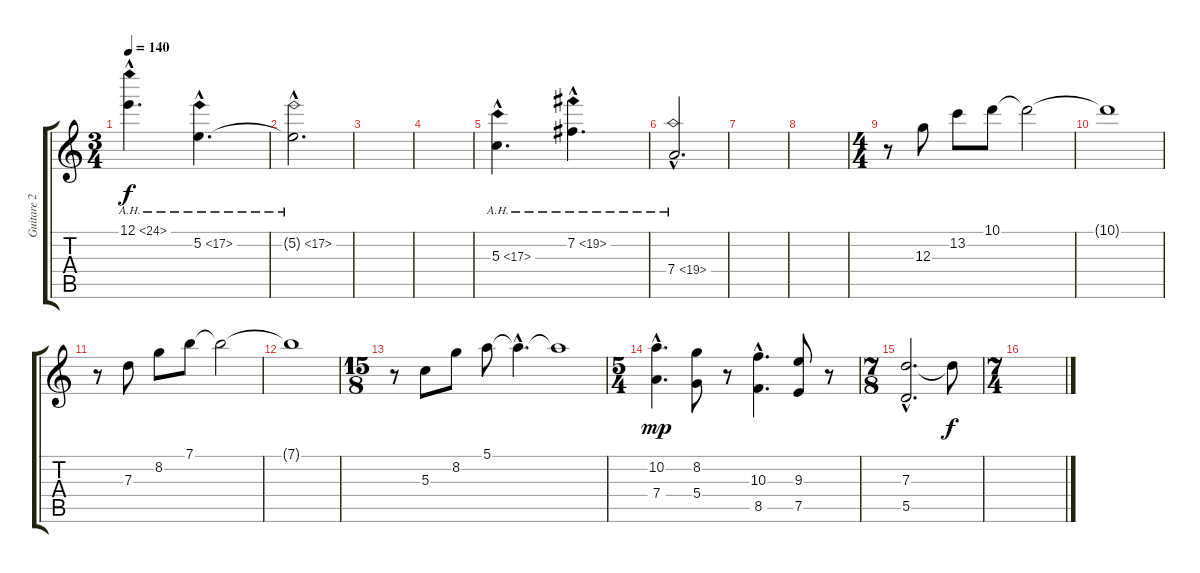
\track ("Guitare 2" "Guitare 2") {instrument acousticguitarsteel}
\staff {score tabs}
\tuning (E4 B3 G3 D3 A2 D2) {hide}
\ts (3 4)
\tempo 140
\clef g2
\ks c
12.1{ah 12 hac}.4{d dy f} 5.2{ah 12 hac}.4{d} |
5.2{ah 12 hac t}.2{d} |
|
|
5.3{ah 12 hac}.4{d} 7.2{ah 12 hac}.4{d} |
7.4{ah 12 hac}.2{d} |
|
|
\ts (4 4)
r.8 12.3.8 13.2.8 10.1.8 10.1{t}.2 |
10.1{t}.1 |
r.8 7.3.8 8.2.8 7.1.8 7.1{t}.2 |
7.1{t}.1 |
\ts (15 8)
r.8 5.3.8 8.2.8 5.1.8 5.1{hac t}.4{d} 5.1{t}.1 |
\ts (5 4)
(10.2{hac} 7.4{hac}).4{d dy mp} (8.2 5.4).8 r.8 (10.3{hac} 8.5{hac}).4{d} (9.3 7.5).8 r.8 |
\ts (7 8)
(7.3{hac} 5.5{hac}).2{d} 7.3{t}.8{dy f} |
\ts (7 4)
